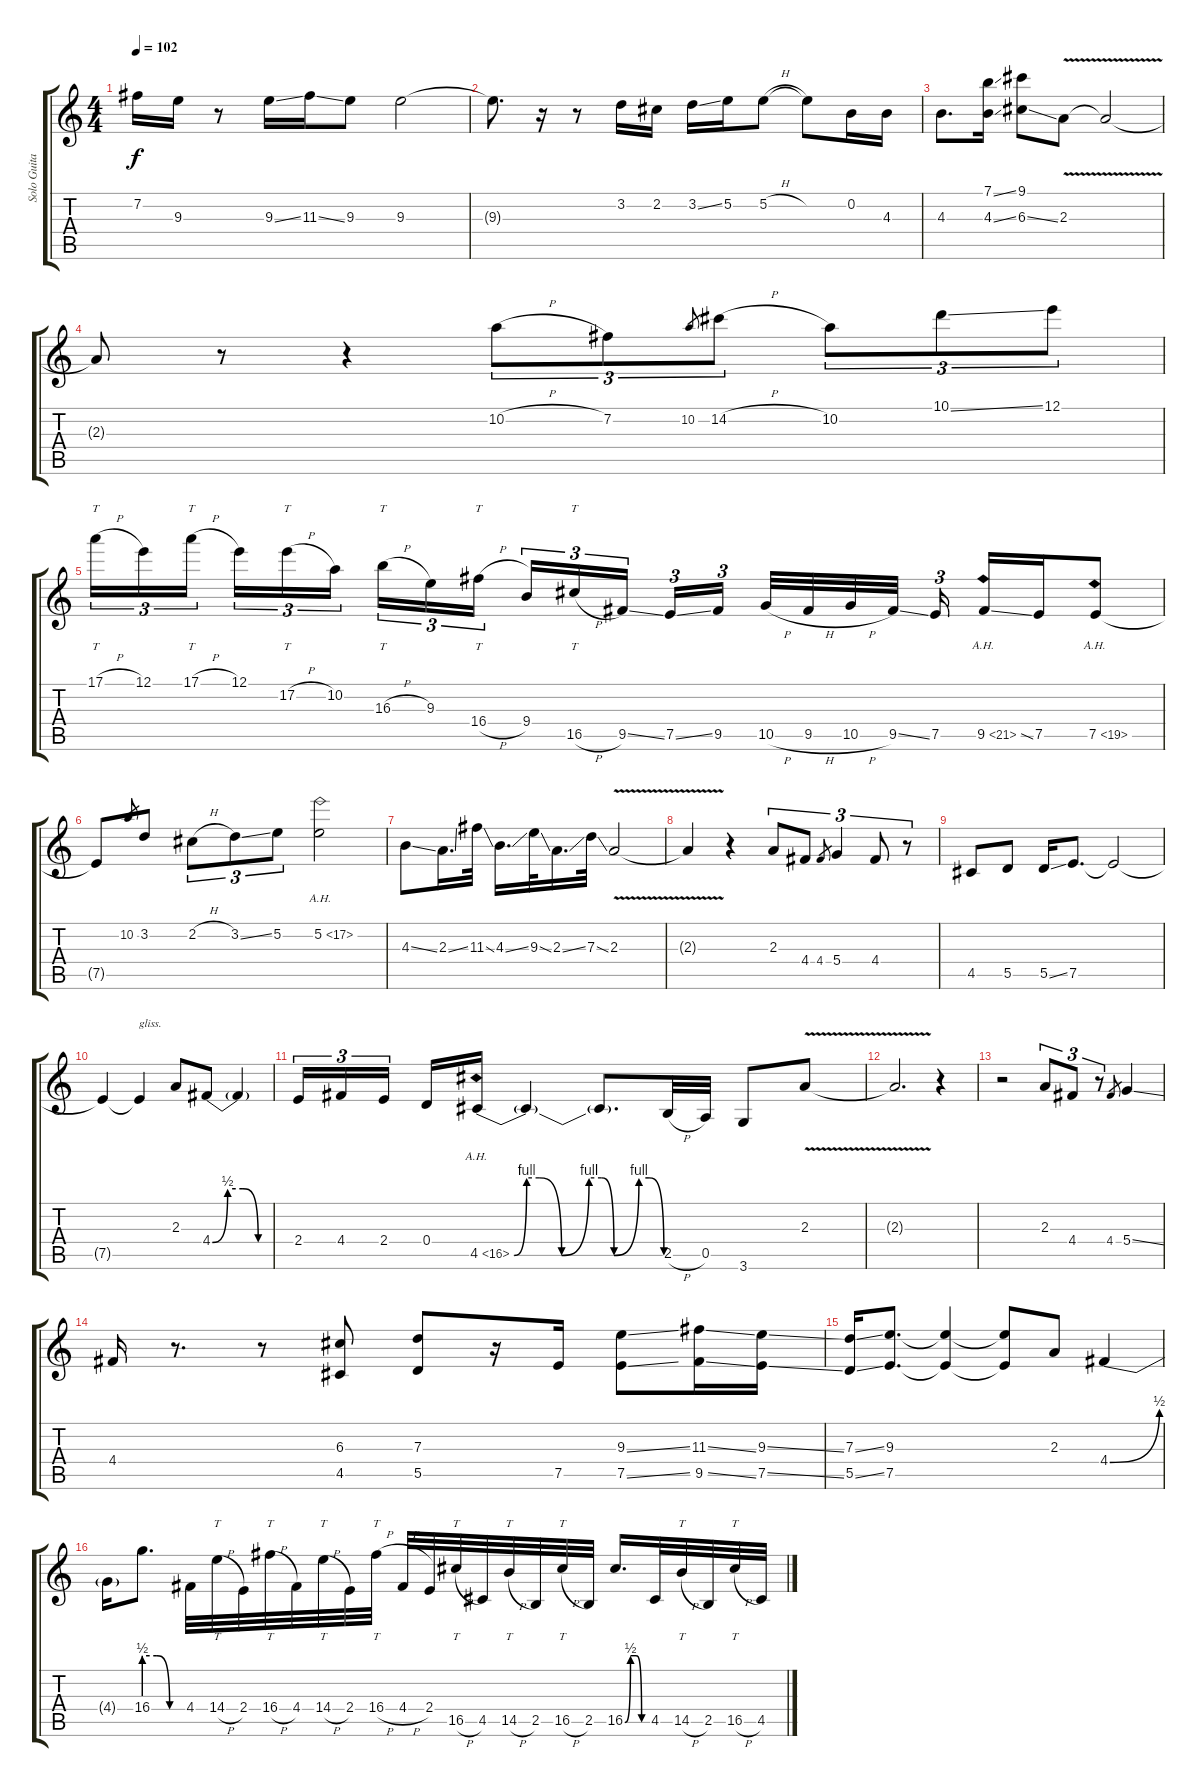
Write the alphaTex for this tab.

\track ("Solo Guitar" "Solo Guita") {instrument distortionguitar}
\staff {score tabs}
\tuning (E4 B3 G3 D3 A2 E2) {hide}
\ts (4 4)
\tempo 102
\clef g2
\ks c
7.2{t}.16{dy f} 9.3.16 r.8 9.3{ss}.16 11.3{ss}.16 9.3.8 9.3.2 |
9.3{t}.8{d} r.16 r.8 3.2.16 2.2.16 3.2{ss}.16 5.2.16 5.2{h}.8 5.2{t}.8 0.2.16 4.3.16 |
4.3.8{d} (7.1{ss} 4.3{ss}).16 (9.1 6.3{ss}).8 2.3{v}.8 2.3{t}.2 |
2.3{t}.8 r.8 r.4 10.2{h}.8{tu (3 2)} 7.2.8{tu (3 2)} 10.2.8{gr} 14.2{h}.8{tu (3 2)} 10.2.8{tu (3 2)} 10.1{ss}.8{tu (3 2)} 12.1.8{tu (3 2)} |
17.1{h}.16{tt tu (3 2)} 12.1.16{tu (3 2)} 17.1{h}.16{tt tu (3 2) beam splitsecondary} 12.1.16{tu (3 2)} 17.2{h}.16{tt tu (3 2)} 10.2.16{tu (3 2)} 16.3{h}.16{tt tu (3 2)} 9.3.16{tu (3 2)} 16.4{h}.16{tt tu (3 2) beam splitsecondary} 9.4.16{tu (3 2)} 16.5{h}.16{tt tu (3 2)} 9.5{ss}.16{tu (3 2)} 7.5{ss}.16{tu (3 2)} 9.5.16{tu (3 2) beam splitsecondary} 10.5{h}.32 9.5{h}.32 10.5{h}.32 9.5{ss}.32{beam splitsecondary} 7.5.16{tu (3 2)} 9.5{ah 12 ss}.16 7.5.16 7.5{ah 12}.8 |
7.5{t}.8 10.2.8{gr} 3.2.8 2.2{h}.8{tu (3 2)} 3.2{ss}.8{tu (3 2)} 5.2.8{tu (3 2)} 5.2{ah 12}.2 |
4.3{ss}.8 2.3{ss}.16{d} 11.3{ss}.32 4.3{ss}.16{d} 9.3{ss}.32 2.3{ss}.16{d} 7.3{ss}.32 2.3{v}.2 |
2.3{t}.4 r.4 2.3.8{tu (3 2)} 4.4.8{tu (3 2)} 4.4.8{gr} 5.4.4{tu (3 2)} 4.4.8{tu (3 2)} r.8{tu (3 2)} |
4.5.8 5.5.8 5.5{ss}.16 7.5.8{d} 7.5{t}.2 |
7.5{t}.4 7.5{t}.4{txt "gliss."} 2.3.8 4.4{be (custom 0 0 15 2 30 2 45 0 60 0)}.8 4.4{t}.4 |
2.4.16{tu (3 2)} 4.4.16{tu (3 2)} 2.4.16{tu (3 2) beam splitsecondary} 0.4.16 4.5{be (custom 0 0 5 4 10 4 19 0 30 4 35 4 40 0 50 4 54 4 60 0) ah 12}.16 4.5{t}.4 4.5{t}.8{d} 2.5{h}.32 0.5.32 3.6.8 2.3{v}.8 |
2.3{t}.2{d} r.4 |
r.2 2.3.8{tu (3 2)} 4.4.8{tu (3 2)} r.8{tu (3 2)} 4.4.8{gr} 5.4{ss}.4 |
4.4.16 r.8{d} r.8 (6.3 4.5).8 (7.3 5.5).8 r.16 7.5.16 (9.3{ss} 7.5{ss}).8 (11.3{ss} 9.5{ss}).16 (9.3{ss} 7.5{ss}).16 |
(7.3{ss} 5.5{ss}).16 (9.3 7.5).8{d} (9.3{t} 7.5{t}).4 (9.3{t} 7.5{t}).8 2.3.8 4.4{be (bend 0 0 60 2)}.4 |
4.4{t}.16 16.4{be (custom 0 2 20 2 40 0 60 0)}.8{d} 4.4.32 14.4{h}.32{tt} 2.4.32 16.4{h}.32{tt} 4.4.32 14.4{h}.32{tt} 2.4.32 16.4{h}.32{tt} 4.4{h}.32 2.4.32 16.5{h}.32{tt} 4.5.32 14.5{h}.32{tt} 2.5.32 16.5{h}.32{tt} 2.5.32 16.5{be (custom 0 0 15 2 30 2 45 0 60 0)}.16{d} 4.5.32 14.5{h}.32{tt} 2.5.32 16.5{h}.32{tt} 4.5.32
